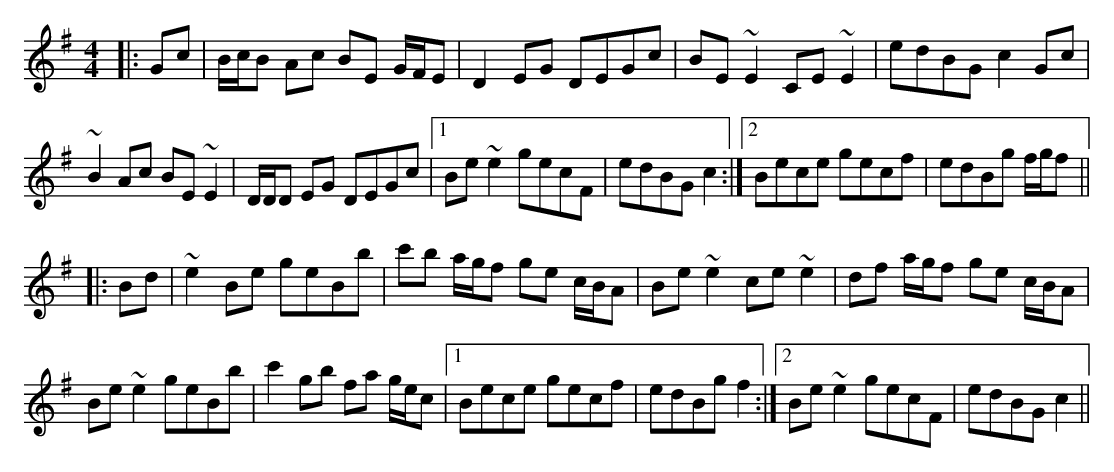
X:1
M:4/4
K:Emin
|:Gc|B/c/B Ac BE G/F/E|D2 EG DEGc|BE ~E2 CE ~E2|edBG c2 Gc|
~B2 Ac BE ~E2|D/D/D EG DEGc|1 Be ~e2 gecF|edBG c2:|2 Bece gecf|edBg f/g/f||
|:Bd|~e2 Be geBb|c'b a/g/f ge c/B/A|Be ~e2 ce ~e2|df a/g/f ge c/B/A|
Be ~e2 geBb|c'2 gb fa g/e/c|1 Bece gecf|edBg f2:|2 Be ~e2 gecF|edBG c2||
